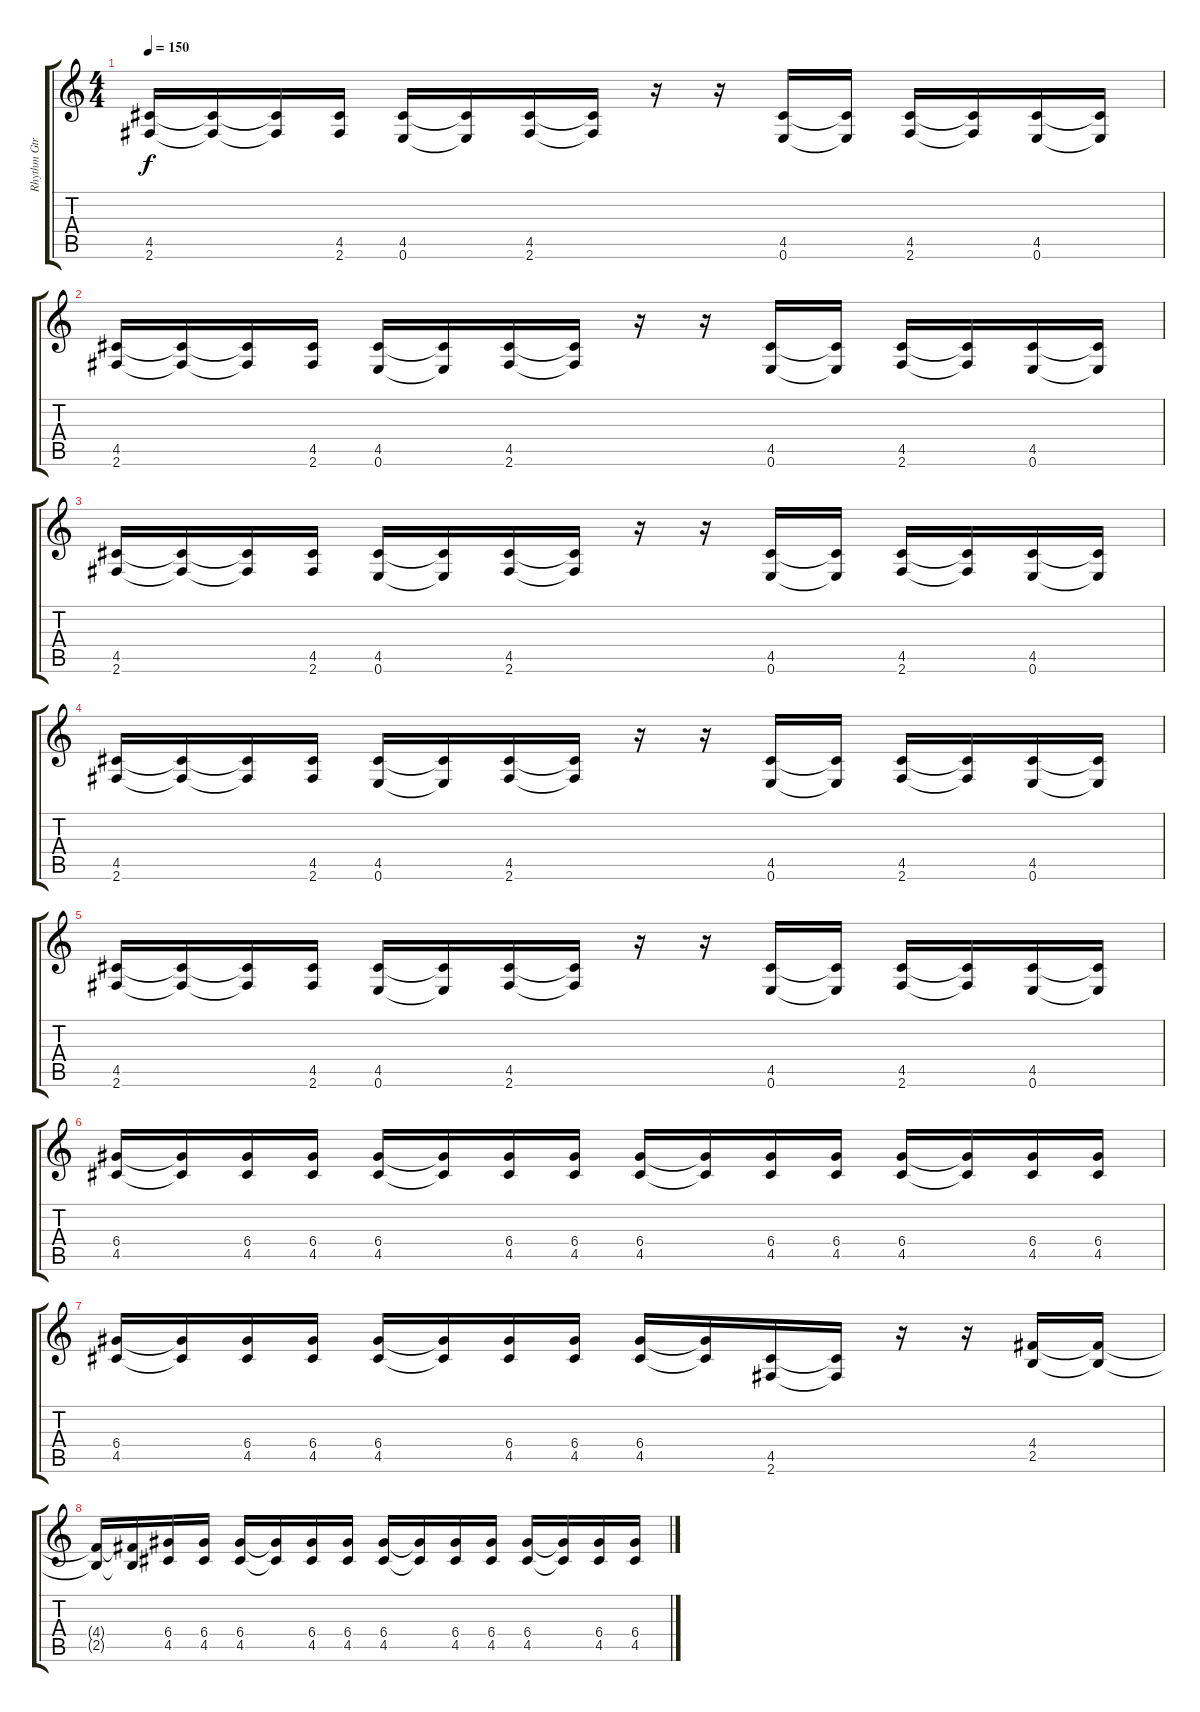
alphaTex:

\track ("Rhythm Gtr" "Rhythm Gtr") {instrument overdrivenguitar}
\staff {score tabs}
\tuning (E4 B3 G3 D3 A2 E2) {hide}
\ts (4 4)
\tempo 150
\clef g2
\ks c
(4.5 2.6).16{dy f} (4.5{t} 2.6{t}).16 (4.5{t} 2.6{t}).16 (4.5 2.6).16 (4.5 0.6).16 (4.5{t} 0.6{t}).16 (4.5 2.6).16 (4.5{t} 2.6{t}).16 r.16 r.16 (4.5 0.6).16 (4.5{t} 0.6{t}).16 (4.5 2.6).16 (4.5{t} 2.6{t}).16 (4.5 0.6).16 (4.5{t} 0.6{t}).16 |
(4.5 2.6).16 (4.5{t} 2.6{t}).16 (4.5{t} 2.6{t}).16 (4.5 2.6).16 (4.5 0.6).16 (4.5{t} 0.6{t}).16 (4.5 2.6).16 (4.5{t} 2.6{t}).16 r.16 r.16 (4.5 0.6).16 (4.5{t} 0.6{t}).16 (4.5 2.6).16 (4.5{t} 2.6{t}).16 (4.5 0.6).16 (4.5{t} 0.6{t}).16 |
(4.5 2.6).16 (4.5{t} 2.6{t}).16 (4.5{t} 2.6{t}).16 (4.5 2.6).16 (4.5 0.6).16 (4.5{t} 0.6{t}).16 (4.5 2.6).16 (4.5{t} 2.6{t}).16 r.16 r.16 (4.5 0.6).16 (4.5{t} 0.6{t}).16 (4.5 2.6).16 (4.5{t} 2.6{t}).16 (4.5 0.6).16 (4.5{t} 0.6{t}).16 |
(4.5 2.6).16 (4.5{t} 2.6{t}).16 (4.5{t} 2.6{t}).16 (4.5 2.6).16 (4.5 0.6).16 (4.5{t} 0.6{t}).16 (4.5 2.6).16 (4.5{t} 2.6{t}).16 r.16 r.16 (4.5 0.6).16 (4.5{t} 0.6{t}).16 (4.5 2.6).16 (4.5{t} 2.6{t}).16 (4.5 0.6).16 (4.5{t} 0.6{t}).16 |
(4.5 2.6).16 (4.5{t} 2.6{t}).16 (4.5{t} 2.6{t}).16 (4.5 2.6).16 (4.5 0.6).16 (4.5{t} 0.6{t}).16 (4.5 2.6).16 (4.5{t} 2.6{t}).16 r.16 r.16 (4.5 0.6).16 (4.5{t} 0.6{t}).16 (4.5 2.6).16 (4.5{t} 2.6{t}).16 (4.5 0.6).16 (4.5{t} 0.6{t}).16 |
(6.4 4.5).16 (6.4{t} 4.5{t}).16 (6.4 4.5).16 (6.4 4.5).16 (6.4 4.5).16 (6.4{t} 4.5{t}).16 (6.4 4.5).16 (6.4 4.5).16 (6.4 4.5).16 (6.4{t} 4.5{t}).16 (6.4 4.5).16 (6.4 4.5).16 (6.4 4.5).16 (6.4{t} 4.5{t}).16 (6.4 4.5).16 (6.4 4.5).16 |
(6.4 4.5).16 (6.4{t} 4.5{t}).16 (6.4 4.5).16 (6.4 4.5).16 (6.4 4.5).16 (6.4{t} 4.5{t}).16 (6.4 4.5).16 (6.4 4.5).16 (6.4 4.5).16 (6.4{t} 4.5{t}).16 (4.5 2.6).16 (4.5{t} 2.6{t}).16 r.16 r.16 (4.4 2.5).16 (4.4{t} 2.5{t}).16 |
(4.4{t} 2.5{t}).16 (4.4{t} 2.5{t}).16 (6.4 4.5).16 (6.4 4.5).16 (6.4 4.5).16 (6.4{t} 4.5{t}).16 (6.4 4.5).16 (6.4 4.5).16 (6.4 4.5).16 (6.4{t} 4.5{t}).16 (6.4 4.5).16 (6.4 4.5).16 (6.4 4.5).16 (6.4{t} 4.5{t}).16 (6.4 4.5).16 (6.4 4.5).16
